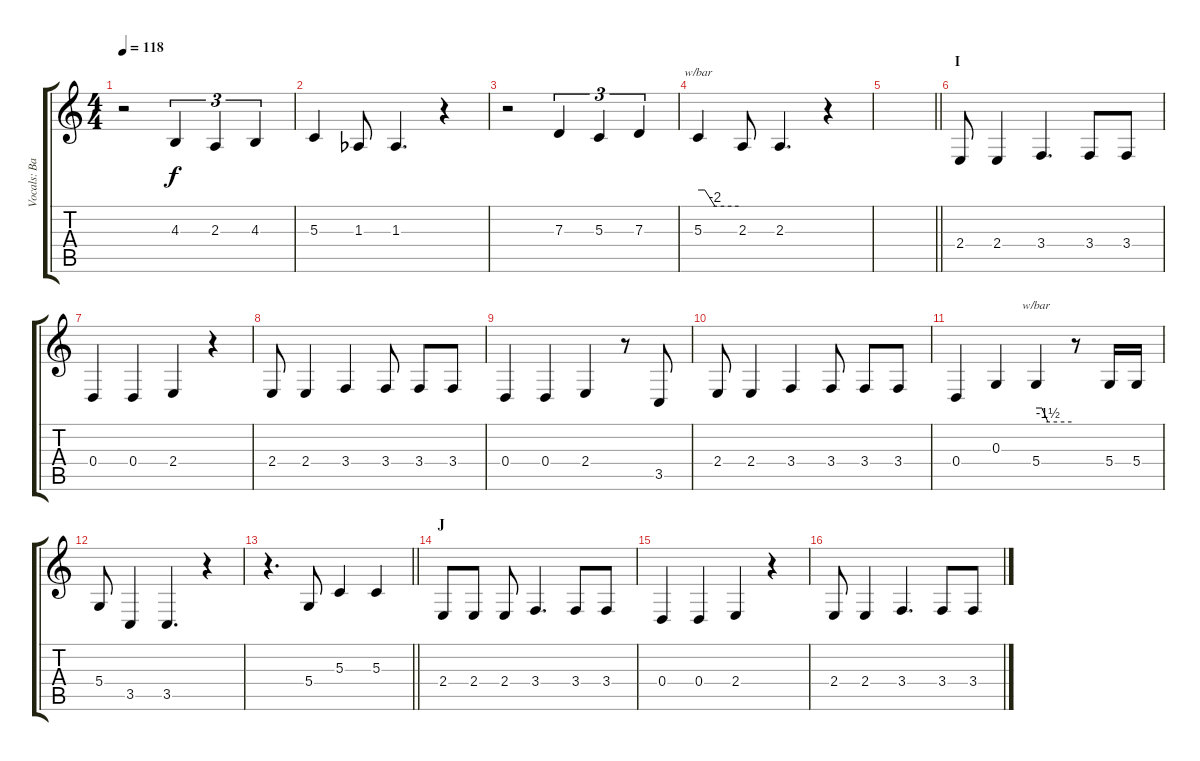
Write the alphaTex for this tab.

\track ("Vocals: Band" "Vocals: Ba") {instrument choiraahs}
\staff {score tabs}
\tuning (E4 B3 G3 D3 A2 E2) {hide}
\ts (4 4)
\tempo 118
\clef g2
\ks c
r.2{dy f} 4.3.4{tu (3 2)} 2.3.4{tu (3 2)} 4.3.4{tu (3 2)} |
5.3.4 1.3{acc b}.8 1.3{acc b}.4{d} r.4 |
r.2 7.3.4{tu (3 2)} 5.3.4{tu (3 2)} 7.3.4{tu (3 2)} |
5.3.4{tbe (custom default 0 0 10 0 25 -8 60 -8)} 2.3.8 2.3.4{d} r.4 |
\barLineRight lightlight
|
\section ("" "I")
2.4.8 2.4.4 3.4.4{d} 3.4.8 3.4.8 |
0.4.4 0.4.4 2.4.4 r.4 |
2.4.8 2.4.4 3.4.4 3.4.8 3.4.8 3.4.8 |
0.4.4 0.4.4 2.4.4 r.8 3.5.8 |
2.4.8 2.4.4 3.4.4 3.4.8 3.4.8 3.4.8 |
0.4.4 0.3.4 5.4.4{tbe (custom default 0 0 10 0 20 -6 60 -6)} r.8 5.4.16 5.4.16 |
5.4.8 3.5.4 3.5.4{d} r.4 |
\barLineRight lightlight
r.4{d} 5.4.8 5.3.4 5.3.4 |
\section ("" "J")
2.4.8 2.4.8 2.4.8 3.4.4{d} 3.4.8 3.4.8 |
0.4.4 0.4.4 2.4.4 r.4 |
2.4.8 2.4.4 3.4.4{d} 3.4.8 3.4.8
